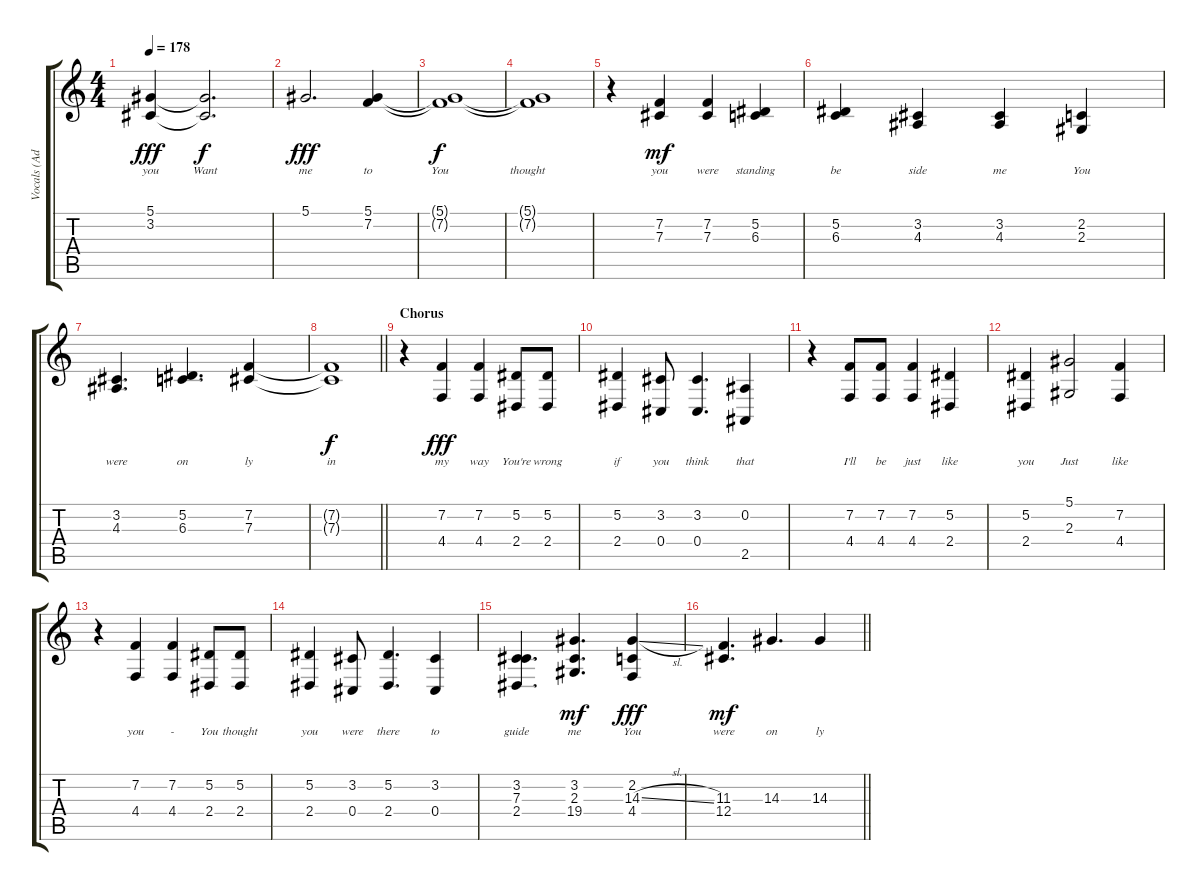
\track ("Vocals (Adam Gontier & Neil Sanderson)" "Vocals (Ad") {instrument lead1square}
\staff {score tabs}
\tuning (Eb4 Bb3 Gb3 Db3 Ab2 Db2) {hide}
\ts (4 4)
\tempo 178
\clef g2
\ks c
(5.1 3.2).4{lyrics (0 "you") lyrics (1 "") lyrics (2 "") lyrics (3 "") lyrics (4 "") dy fff} (5.1{t} 3.2{t}).2{d lyrics (0 "Want") lyrics (1 "") lyrics (2 "") lyrics (3 "") lyrics (4 "") dy f} |
5.1.2{d lyrics (0 "me") lyrics (1 "") lyrics (2 "") lyrics (3 "") lyrics (4 "") dy fff} (5.1 7.2).4{lyrics (0 "to") lyrics (1 "") lyrics (2 "") lyrics (3 "") lyrics (4 "")} |
(5.1{t} 7.2{t}).1{lyrics (0 "You") lyrics (1 "") lyrics (2 "") lyrics (3 "") lyrics (4 "") dy f} |
(5.1{t} 7.2{t}).1{lyrics (0 "thought") lyrics (1 "") lyrics (2 "") lyrics (3 "") lyrics (4 "")} |
r.4 (7.2 7.3).4{lyrics (0 "you") lyrics (1 "") lyrics (2 "") lyrics (3 "") lyrics (4 "") dy mf} (7.2 7.3).4{lyrics (0 "were") lyrics (1 "") lyrics (2 "") lyrics (3 "") lyrics (4 "")} (5.2 6.3).4{lyrics (0 "standing") lyrics (1 "") lyrics (2 "") lyrics (3 "") lyrics (4 "")} |
(5.2 6.3).4{lyrics (0 "be") lyrics (1 "") lyrics (2 "") lyrics (3 "") lyrics (4 "")} (3.2 4.3).4{lyrics (0 "side") lyrics (1 "") lyrics (2 "") lyrics (3 "") lyrics (4 "")} (3.2 4.3).4{lyrics (0 "me") lyrics (1 "") lyrics (2 "") lyrics (3 "") lyrics (4 "")} (2.2 2.3).4{lyrics (0 "You") lyrics (1 "") lyrics (2 "") lyrics (3 "") lyrics (4 "")} |
(3.2 4.3).4{d lyrics (0 "were") lyrics (1 "") lyrics (2 "") lyrics (3 "") lyrics (4 "")} (5.2 6.3).4{d lyrics (0 "on") lyrics (1 "") lyrics (2 "") lyrics (3 "") lyrics (4 "")} (7.2 7.3).4{lyrics (0 "ly") lyrics (1 "") lyrics (2 "") lyrics (3 "") lyrics (4 "")} |
\barLineRight lightlight
(7.2{t} 7.3{t}).1{lyrics (0 "in") lyrics (1 "") lyrics (2 "") lyrics (3 "") lyrics (4 "") dy f} |
\section ("" "Chorus")
r.4 (7.2 4.4).4{lyrics (0 "my") lyrics (1 "") lyrics (2 "") lyrics (3 "") lyrics (4 "") dy fff} (7.2 4.4).4{lyrics (0 "way") lyrics (1 "") lyrics (2 "") lyrics (3 "") lyrics (4 "")} (5.2 2.4).8{lyrics (0 "You're") lyrics (1 "") lyrics (2 "") lyrics (3 "") lyrics (4 "")} (5.2 2.4).8{lyrics (0 "wrong") lyrics (1 "") lyrics (2 "") lyrics (3 "") lyrics (4 "")} |
(5.2 2.4).4{lyrics (0 "if") lyrics (1 "") lyrics (2 "") lyrics (3 "") lyrics (4 "")} (3.2 0.4).8{lyrics (0 "you") lyrics (1 "") lyrics (2 "") lyrics (3 "") lyrics (4 "")} (3.2 0.4).4{d lyrics (0 "think") lyrics (1 "") lyrics (2 "") lyrics (3 "") lyrics (4 "")} (0.2 2.5).4{lyrics (0 "that") lyrics (1 "") lyrics (2 "") lyrics (3 "") lyrics (4 "")} |
r.4 (7.2 4.4).8{lyrics (0 "I'll") lyrics (1 "") lyrics (2 "") lyrics (3 "") lyrics (4 "")} (7.2 4.4).8{lyrics (0 "be") lyrics (1 "") lyrics (2 "") lyrics (3 "") lyrics (4 "")} (7.2 4.4).4{lyrics (0 "just") lyrics (1 "") lyrics (2 "") lyrics (3 "") lyrics (4 "")} (5.2 2.4).4{lyrics (0 "like") lyrics (1 "") lyrics (2 "") lyrics (3 "") lyrics (4 "")} |
(5.2 2.4).4{lyrics (0 "you") lyrics (1 "") lyrics (2 "") lyrics (3 "") lyrics (4 "")} (5.1 2.3).2{lyrics (0 "Just") lyrics (1 "") lyrics (2 "") lyrics (3 "") lyrics (4 "")} (7.2 4.4).4{lyrics (0 "like") lyrics (1 "") lyrics (2 "") lyrics (3 "") lyrics (4 "")} |
r.4 (7.2 4.4).4{lyrics (0 "you") lyrics (1 "") lyrics (2 "") lyrics (3 "") lyrics (4 "")} (7.2 4.4).4{lyrics (0 "-") lyrics (1 "") lyrics (2 "") lyrics (3 "") lyrics (4 "")} (5.2 2.4).8{lyrics (0 "You") lyrics (1 "") lyrics (2 "") lyrics (3 "") lyrics (4 "")} (5.2 2.4).8{lyrics (0 "thought") lyrics (1 "") lyrics (2 "") lyrics (3 "") lyrics (4 "")} |
(5.2 2.4).4{lyrics (0 "you") lyrics (1 "") lyrics (2 "") lyrics (3 "") lyrics (4 "")} (3.2 0.4).8{lyrics (0 "were") lyrics (1 "") lyrics (2 "") lyrics (3 "") lyrics (4 "")} (5.2 2.4).4{d lyrics (0 "there") lyrics (1 "") lyrics (2 "") lyrics (3 "") lyrics (4 "")} (3.2 0.4).4{lyrics (0 "to") lyrics (1 "") lyrics (2 "") lyrics (3 "") lyrics (4 "")} |
(3.2 7.3 2.4).4{d lyrics (0 "guide") lyrics (1 "") lyrics (2 "") lyrics (3 "") lyrics (4 "")} (3.2 2.3 19.4).4{d lyrics (0 "me") lyrics (1 "") lyrics (2 "") lyrics (3 "") lyrics (4 "") dy mf} (2.2 14.3{sl} 4.4).4{lyrics (0 "You") lyrics (1 "") lyrics (2 "") lyrics (3 "") lyrics (4 "") dy fff} |
\barLineRight lightlight
(11.3 12.4).4{d lyrics (0 "were") lyrics (1 "") lyrics (2 "") lyrics (3 "") lyrics (4 "") dy mf} 14.3.4{d lyrics (0 "on") lyrics (1 "") lyrics (2 "") lyrics (3 "") lyrics (4 "")} 14.3{sl}.4{lyrics (0 "ly") lyrics (1 "") lyrics (2 "") lyrics (3 "") lyrics (4 "")}
